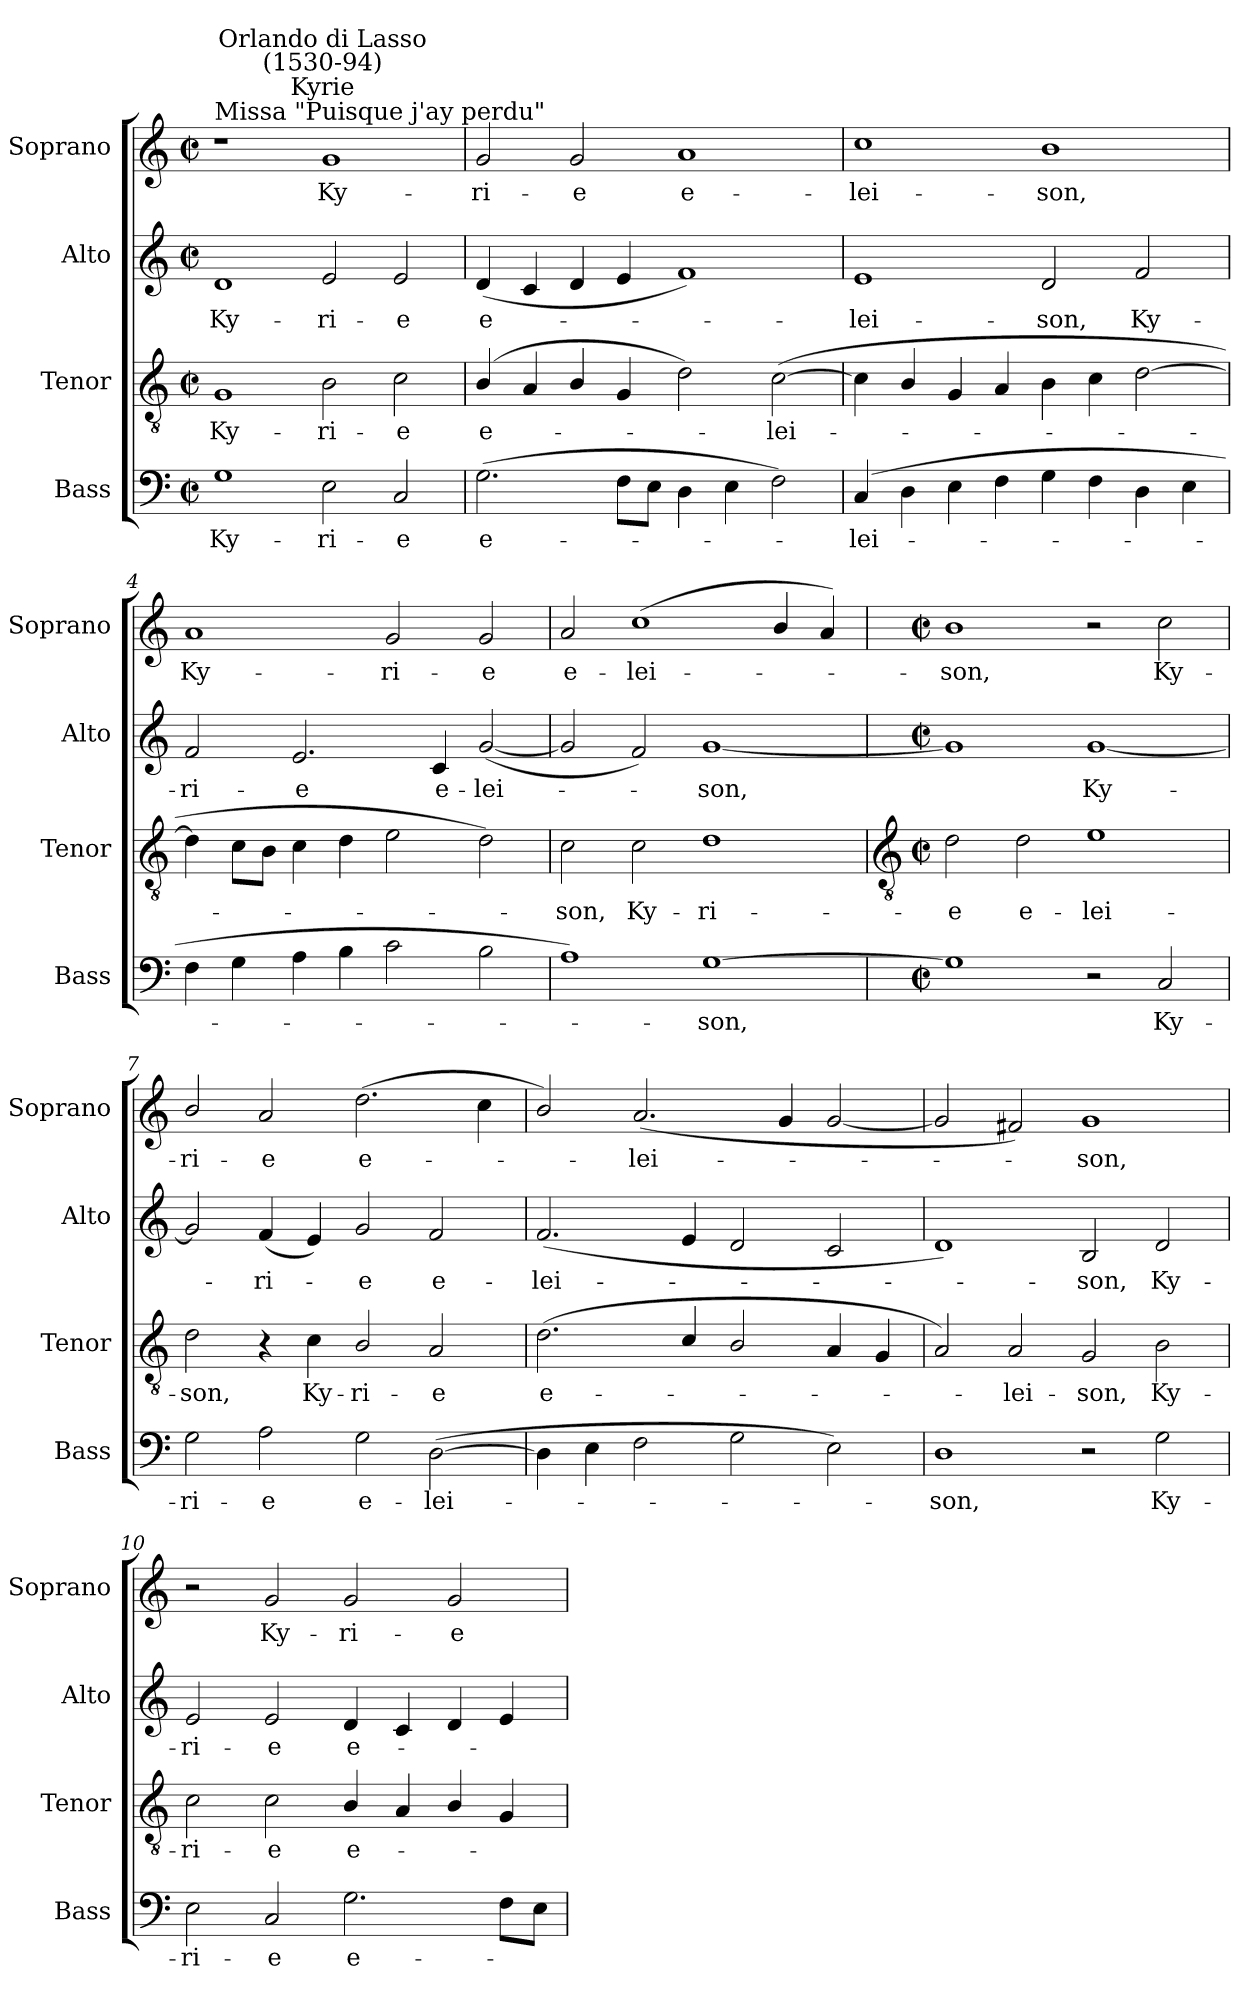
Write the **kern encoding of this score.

**kern	**text	**kern	**text	**kern	**text	**kern	**text
*part4	*part4	*part3	*part3	*part2	*part2	*part1	*part1
*staff4	*staff4	*staff3	*staff3	*staff2	*staff2	*staff1	*staff1
*I"Bass	*	*I"Tenor	*	*I"Alto	*	*I"Soprano	*
*I'Bass	*	*I'Tenor	*	*I'Alto	*	*I'Soprano	*
*clefF4	*	*clefGv2	*	*clefG2	*	*clefG2	*
*k[]	*	*k[]	*	*k[]	*	*k[]	*
*C:	*	*C:	*	*C:	*	*C:	*
*M4/2	*	*M4/2	*	*M4/2	*	*M4/2	*
*met(c|)	*	*met(c|)	*	*met(c|)	*	*met(c|)	*
=1	=1	=1	=1	=1	=1	=1	=1
!	!	!	!	!	!	!LO:TX:a:t=Missa "Puisque j'ay perdu"	!
!	!LO:LY:b	!	!LO:LY:b	!	!LO:LY:b	!	!
1G	Ky-	1G	Ky-	1d	Ky-	1r	.
!	!	!	!	!	!	!LO:TX:a:cj:t=Kyrie	!
!	!	!	!	!	!	!LO:TX:a:cj:t=Orlando di Lasso\n(1530-94)	!
!	!LO:LY:b	!	!LO:LY:b	!	!LO:LY:b	!	!LO:LY:b
2E	-ri-	2B	-ri-	2e	-ri-	1g	Ky-
!	!LO:LY:b	!	!LO:LY:b	!	!LO:LY:b	!	!
2C	-e	2c	-e	2e	-e	.	.
=2	=2	=2	=2	=2	=2	=2	=2
!	!LO:LY:b	!	!LO:LY:b	!	!LO:LY:b	!	!LO:LY:b
(>2.G	e-	(<4B/	e-	(<4d	e-	2g	-ri-
.	.	4A	.	4c	.	.	.
!	!	!	!	!	!	!	!LO:LY:b
.	.	4B/	.	4d	.	2g	-e
8FL	.	4G	.	4e	.	.	.
8EJ	.	.	.	.	.	.	.
!	!	!	!	!	!	!	!LO:LY:b
4D	.	2d)	.	1f)	.	1a	e-
4E	.	.	.	.	.	.	.
!	!	!	!LO:LY:b	!	!	!	!
2F)	.	(>[2c	lei-	.	.	.	.
=3	=3	=3	=3	=3	=3	=3	=3
!	!LO:LY:b	!	!	!	!LO:LY:b	!	!LO:LY:b
(>4C	lei-	4c]	.	1e	lei-	1cc	-lei-
4D	.	4B/	.	.	.	.	.
4E	.	4G	.	.	.	.	.
4F	.	4A	.	.	.	.	.
!	!	!	!	!	!LO:LY:b	!	!LO:LY:b
4G	.	4B	.	2d	-son,	1b	-son,
4F	.	4c	.	.	.	.	.
!	!	!	!	!	!LO:LY:b	!	!
4D	.	[2d	.	2f	Ky-	.	.
4E	.	.	.	.	.	.	.
=4	=4	=4	=4	=4	=4	=4	=4
!	!	!	!	!	!LO:LY:b	!	!LO:LY:b
4F	.	4d]	.	2f	-ri-	1a	Ky-
4G	.	8cL	.	.	.	.	.
.	.	8BJ	.	.	.	.	.
!	!	!	!	!	!LO:LY:b	!	!
4A	.	4c	.	2.e	-e	.	.
4B	.	4d	.	.	.	.	.
!	!	!	!	!	!	!	!LO:LY:b
2c	.	2e	.	.	.	2g	-ri-
!	!	!	!	!	!LO:LY:b	!	!
.	.	.	.	4c	e-	.	.
!	!	!	!	!	!LO:LY:b	!	!LO:LY:b
2B	.	2d)	.	(<[2g	-lei-	2g	-e
=5	=5	=5	=5	=5	=5	=5	=5
!	!	!	!LO:LY:b	!	!	!	!LO:LY:b
1A)	.	2c	son,	2g]	.	2a	e-
!	!	!	!LO:LY:b	!	!	!	!LO:LY:b
.	.	2c	Ky-	2f)	.	(<1cc	-lei-
!	!LO:LY:b	!	!LO:LY:b	!	!LO:LY:b	!	!
[1G	son,	1d	-ri-	[1g	son,	.	.
.	.	.	.	.	.	4b/	.
.	.	.	.	.	.	4a)	.
!!LO:LB:g=z
=6	=6	=6	=6	=6	=6	=6	=6
*	*	*clefGv2	*	*	*	*	*
*M4/2	*	*M4/2	*	*M4/2	*	*M4/2	*
*met(c|)	*	*met(c|)	*	*met(c|)	*	*met(c|)	*
!	!	!	!LO:LY:b	!	!	!	!LO:LY:b
1G]	.	2d	-e	1g]	.	1b	son,
!	!	!	!LO:LY:b	!	!	!	!
.	.	2d	e-	.	.	.	.
!	!	!	!LO:LY:b	!	!LO:LY:b	!	!
2r	.	1e	-lei-	[1g	Ky-	2r	.
!	!LO:LY:b	!	!	!	!	!	!LO:LY:b
2C	Ky-	.	.	.	.	2cc	Ky-
=7	=7	=7	=7	=7	=7	=7	=7
!	!LO:LY:b	!	!LO:LY:b	!	!	!	!LO:LY:b
2G	-ri-	2d	-son,	2g]	.	2b/	-ri-
!	!LO:LY:b	!	!	!	!LO:LY:b	!	!LO:LY:b
2A	-e	4r	.	(<4f	ri-	2a	-e
!	!	!	!LO:LY:b	!	!	!	!
.	.	4c	Ky-	4e)	.	.	.
!	!LO:LY:b	!	!LO:LY:b	!	!LO:LY:b	!	!LO:LY:b
2G	e-	2B/	-ri-	2g	e	(>2.dd	e-
!	!LO:LY:b	!	!LO:LY:b	!	!LO:LY:b	!	!
(>[2D	-lei-	2A	-e	2f	e-	.	.
.	.	.	.	.	.	4cc	.
=8	=8	=8	=8	=8	=8	=8	=8
!	!	!	!LO:LY:b	!	!LO:LY:b	!	!
4D]	.	(<2.d	e-	(<2.f	-lei-	2b/)	.
4E	.	.	.	.	.	.	.
!	!	!	!	!	!	!	!LO:LY:b
2F	.	.	.	.	.	(<2.a	lei-
.	.	4c/	.	4e	.	.	.
2G	.	2B/	.	2d	.	.	.
.	.	.	.	.	.	4g	.
2E)	.	4A	.	2c	.	[2g	.
.	.	4G	.	.	.	.	.
=9	=9	=9	=9	=9	=9	=9	=9
!	!LO:LY:b	!	!	!	!	!	!
1D	son,	2A)	.	1d)	.	2g]	.
!	!	!	!LO:LY:b	!	!	!	!
.	.	2A	lei-	.	.	2f#)	.
!	!	!	!LO:LY:b	!	!LO:LY:b	!	!LO:LY:b
2r	.	2G	-son,	2B	son,	1g	son,
!	!LO:LY:b	!	!LO:LY:b	!	!LO:LY:b	!	!
2G	Ky-	2B	Ky-	2d	Ky-	.	.
=10	=10	=10	=10	=10	=10	=10	=10
!	!LO:LY:b	!	!LO:LY:b	!	!LO:LY:b	!	!
2E	-ri-	2c	-ri-	2e	-ri-	2r	.
!	!LO:LY:b	!	!LO:LY:b	!	!LO:LY:b	!	!LO:LY:b
2C	-e	2c	-e	2e	-e	2g	Ky-
!	!LO:LY:b	!	!LO:LY:b	!	!LO:LY:b	!	!LO:LY:b
2.G	e-	4B/	e-	4d	e-	2g	-ri-
.	.	4A	.	4c	.	.	.
!	!	!	!	!	!	!	!LO:LY:b
.	.	4B/	.	4d	.	2g	-e
8FL	.	4G	.	4e	.	.	.
8EJ	.	.	.	.	.	.	.
=	=	=	=	=	=	=	=
*-	*-	*-	*-	*-	*-	*-	*-
